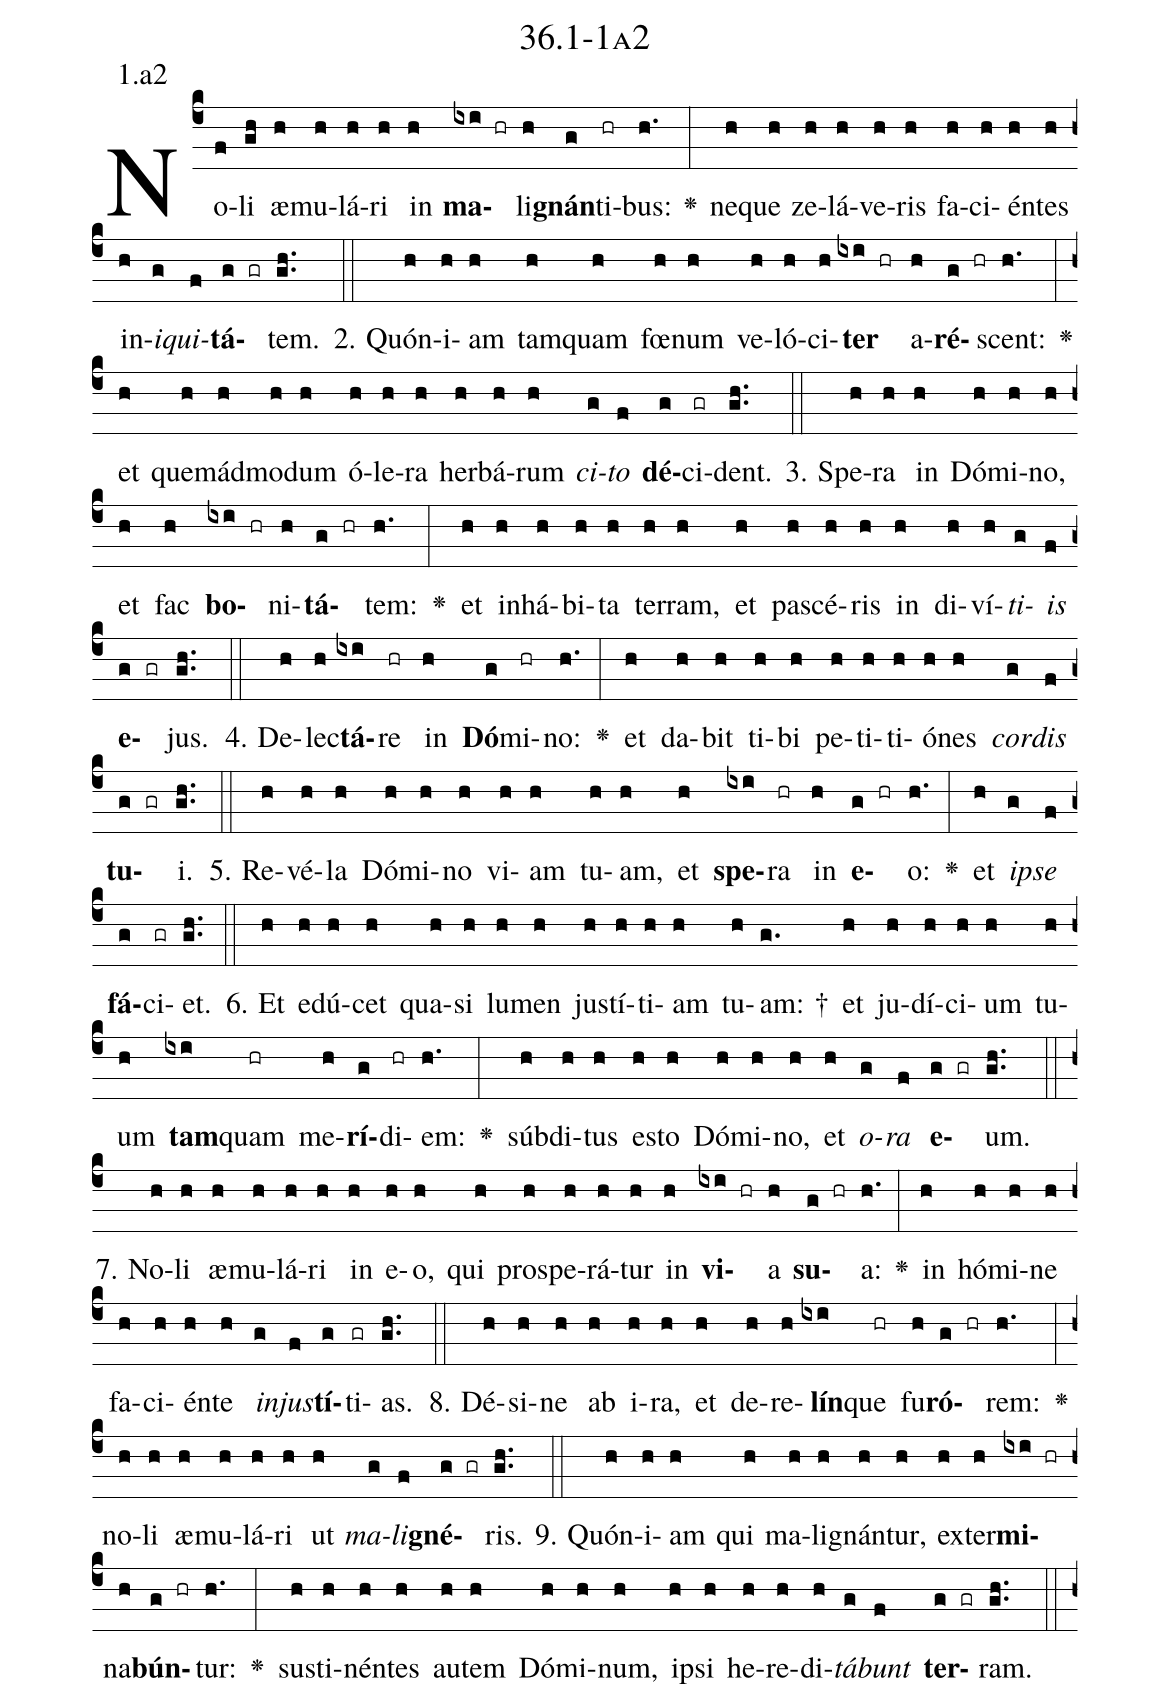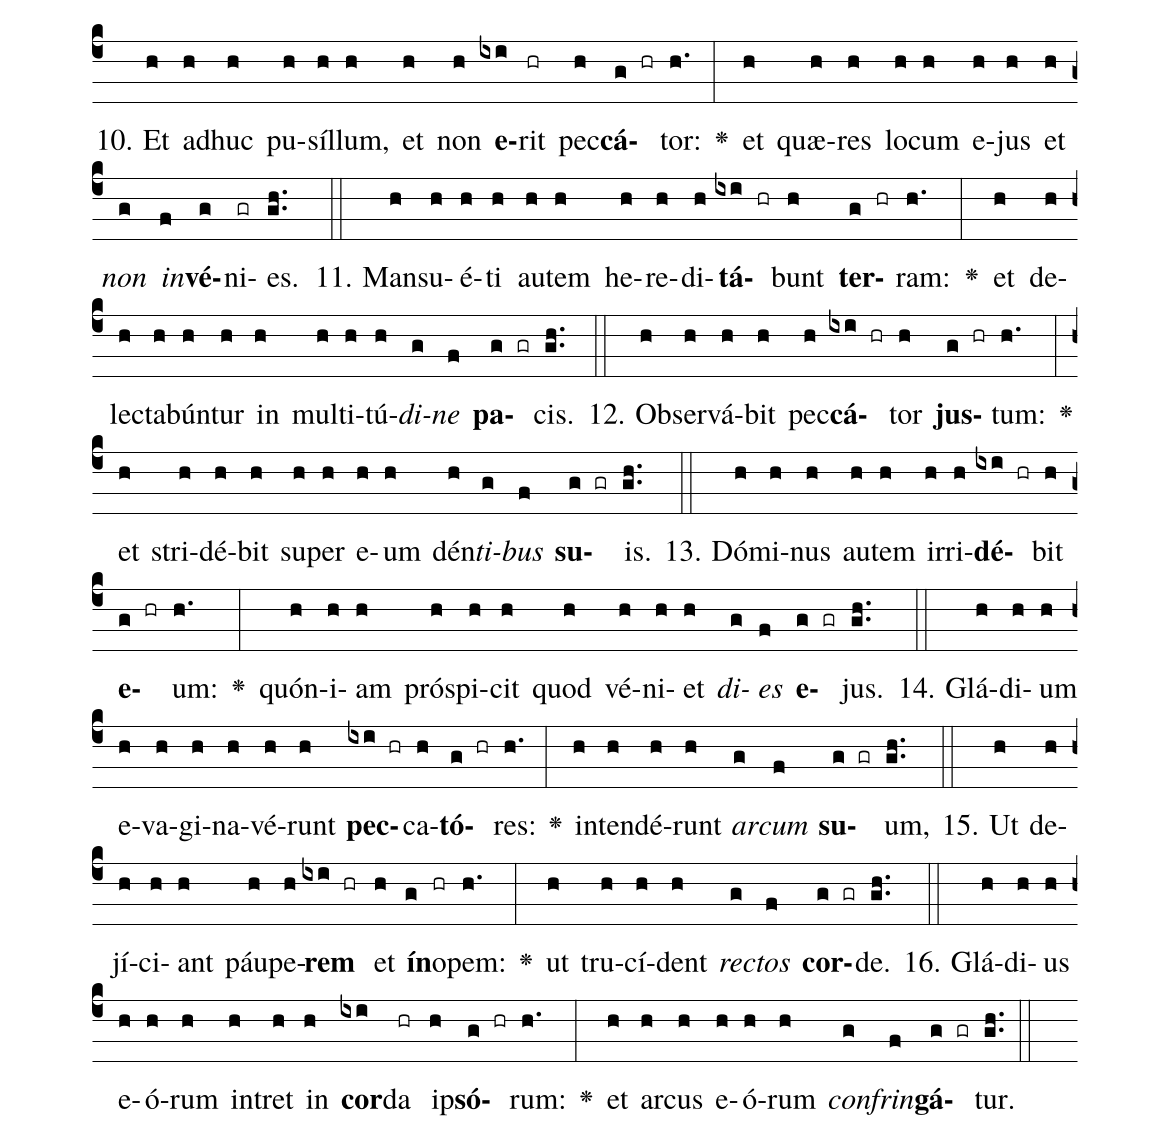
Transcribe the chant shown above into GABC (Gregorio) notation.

name: 36.1-1a2;
annotation: 1.a2;
%%
(c4)No(f)li(gh) æ(h)mu(h)lá(h)ri(h) in(h) <b>ma</b>(ixi hr)li(h)<b>gnán</b>(g)ti(hr)bus:(h.) <v>\greheightstar</v>(:) ne(h)que(h) ze(h)lá(h)ve(h)ris(h) fa(h)ci(h)én(h)tes(h) in(h)<i>i</i>(g)<i>qui</i>(f)<b>tá</b>(g gr)tem.(gh..) (::)
2. Quón(h)i(h)am(h) tam(h)quam(h) fœ(h)num(h) ve(h)ló(h)ci(h)<b>ter</b>(ixi hr) a(h)<b>ré</b>(g hr)scent:(h.) <v>\greheightstar</v>(:) et(h) quem(h)ád(h)mo(h)dum(h) ó(h)le(h)ra(h) her(h)bá(h)rum(h) <i>ci</i>(g)<i>to</i>(f) <b>dé</b>(g)ci(gr)dent.(gh..) (::)
3. Spe(h)ra(h) in(h) Dó(h)mi(h)no,(h) et(h) fac(h) <b>bo</b>(ixi hr)ni(h)<b>tá</b>(g hr)tem:(h.) <v>\greheightstar</v>(:) et(h) in(h)há(h)bi(h)ta(h) ter(h)ram,(h) et(h) pa(h)scé(h)ris(h) in(h) di(h)ví(h)<i>ti</i>(g)<i>is</i>(f) <b>e</b>(g gr)jus.(gh..) (::)
4. De(h)lec(h)<b>tá</b>(ixi)re(hr) in(h) <b>Dó</b>(g)mi(hr)no:(h.) <v>\greheightstar</v>(:) et(h) da(h)bit(h) ti(h)bi(h) pe(h)ti(h)ti(h)ó(h)nes(h) <i>cor</i>(g)<i>dis</i>(f) <b>tu</b>(g gr)i.(gh..) (::)
5. Re(h)vé(h)la(h) Dó(h)mi(h)no(h) vi(h)am(h) tu(h)am,(h) et(h) <b>spe</b>(ixi)ra(hr) in(h) <b>e</b>(g hr)o:(h.) <v>\greheightstar</v>(:) et(h) <i>ip</i>(g)<i>se</i>(f) <b>fá</b>(g)ci(gr)et.(gh..) (::)
6. Et(h) e(h)dú(h)cet(h) qua(h)si(h) lu(h)men(h) jus(h)tí(h)ti(h)am(h) tu(h)am: †(g.) et(h) ju(h)dí(h)ci(h)um(h) tu(h)um(h) <b>tam</b>(ixi)quam(hr) me(h)<b>rí</b>(g)di(hr)em:(h.) <v>\greheightstar</v>(:) súb(h)di(h)tus(h) es(h)to(h) Dó(h)mi(h)no,(h) et(h) <i>o</i>(g)<i>ra</i>(f) <b>e</b>(g gr)um.(gh..) (::)
7. No(h)li(h) æ(h)mu(h)lá(h)ri(h) in(h) e(h)o,(h) qui(h) pro(h)spe(h)rá(h)tur(h) in(h) <b>vi</b>(ixi hr)a(h) <b>su</b>(g hr)a:(h.) <v>\greheightstar</v>(:) in(h) hó(h)mi(h)ne(h) fa(h)ci(h)én(h)te(h) <i>in</i>(g)<i>jus</i>(f)<b>tí</b>(g)ti(gr)as.(gh..) (::)
8. Dé(h)si(h)ne(h) ab(h) i(h)ra,(h) et(h) de(h)re(h)<b>lín</b>(ixi)que(hr) fu(h)<b>ró</b>(g hr)rem:(h.) <v>\greheightstar</v>(:) no(h)li(h) æ(h)mu(h)lá(h)ri(h) ut(h) <i>ma</i>(g)<i>li</i>(f)<b>gné</b>(g gr)ris.(gh..) (::)
9. Quón(h)i(h)am(h) qui(h) ma(h)li(h)gnán(h)tur,(h) ex(h)ter(h)<b>mi</b>(ixi hr)na(h)<b>bún</b>(g hr)tur:(h.) <v>\greheightstar</v>(:) sus(h)ti(h)nén(h)tes(h) au(h)tem(h) Dó(h)mi(h)num,(h) ip(h)si(h) he(h)re(h)di(h)<i>tá</i>(g)<i>bunt</i>(f) <b>ter</b>(g gr)ram.(gh..) (::)
10. Et(h) ad(h)huc(h) pu(h)síl(h)lum,(h) et(h) non(h) <b>e</b>(ixi)rit(hr) pec(h)<b>cá</b>(g hr)tor:(h.) <v>\greheightstar</v>(:) et(h) quæ(h)res(h) lo(h)cum(h) e(h)jus(h) et(h) <i>non</i>(g) <i>in</i>(f)<b>vé</b>(g)ni(gr)es.(gh..) (::)
11. Man(h)su(h)é(h)ti(h) au(h)tem(h) he(h)re(h)di(h)<b>tá</b>(ixi hr)bunt(h) <b>ter</b>(g hr)ram:(h.) <v>\greheightstar</v>(:) et(h) de(h)lec(h)ta(h)bún(h)tur(h) in(h) mul(h)ti(h)tú(h)<i>di</i>(g)<i>ne</i>(f) <b>pa</b>(g gr)cis.(gh..) (::)
12. Ob(h)ser(h)vá(h)bit(h) pec(h)<b>cá</b>(ixi hr)tor(h) <b>jus</b>(g hr)tum:(h.) <v>\greheightstar</v>(:) et(h) stri(h)dé(h)bit(h) su(h)per(h) e(h)um(h) dén(h)<i>ti</i>(g)<i>bus</i>(f) <b>su</b>(g gr)is.(gh..) (::)
13. Dó(h)mi(h)nus(h) au(h)tem(h) ir(h)ri(h)<b>dé</b>(ixi hr)bit(h) <b>e</b>(g hr)um:(h.) <v>\greheightstar</v>(:) quón(h)i(h)am(h) pró(h)spi(h)cit(h) quod(h) vé(h)ni(h)et(h) <i>di</i>(g)<i>es</i>(f) <b>e</b>(g gr)jus.(gh..) (::)
14. Glá(h)di(h)um(h) e(h)va(h)gi(h)na(h)vé(h)runt(h) <b>pec</b>(ixi hr)ca(h)<b>tó</b>(g hr)res:(h.) <v>\greheightstar</v>(:) in(h)ten(h)dé(h)runt(h) <i>ar</i>(g)<i>cum</i>(f) <b>su</b>(g gr)um,(gh..) (::)
15. Ut(h) de(h)jí(h)ci(h)ant(h) páu(h)pe(h)<b>rem</b>(ixi hr) et(h) <b>ín</b>(g)o(hr)pem:(h.) <v>\greheightstar</v>(:) ut(h) tru(h)cí(h)dent(h) <i>rec</i>(g)<i>tos</i>(f) <b>cor</b>(g gr)de.(gh..) (::)
16. Glá(h)di(h)us(h) e(h)ó(h)rum(h) in(h)tret(h) in(h) <b>cor</b>(ixi)da(hr) ip(h)<b>só</b>(g hr)rum:(h.) <v>\greheightstar</v>(:) et(h) ar(h)cus(h) e(h)ó(h)rum(h) <i>con</i>(g)<i>frin</i>(f)<b>gá</b>(g gr)tur.(gh..) (::)
